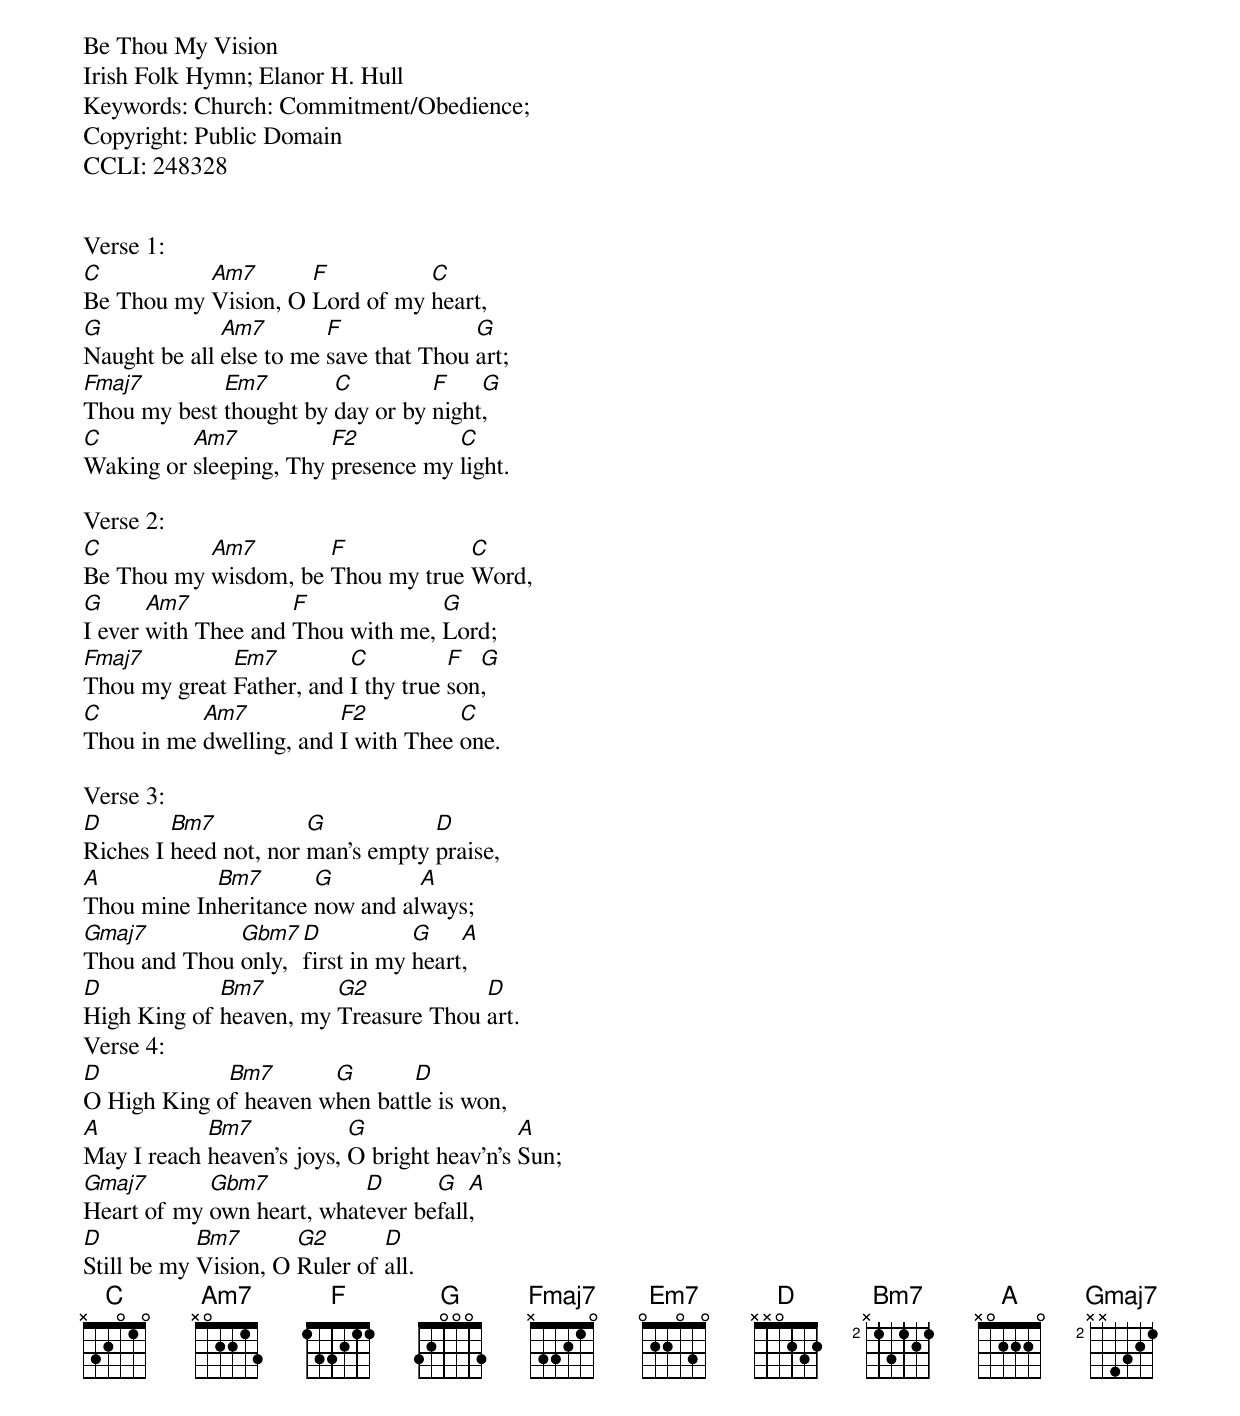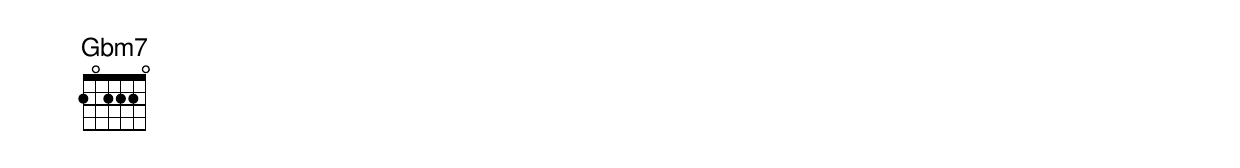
Be Thou My Vision
Irish Folk Hymn; Elanor H. Hull
Keywords: Church: Commitment/Obedience;
Copyright: Public Domain
CCLI: 248328


Verse 1:
[C]Be Thou my [Am7]Vision, O [F]Lord of my [C]heart,
[G]Naught be all [Am7]else to me [F]save that Thou [G]art;
[Fmaj7]Thou my best [Em7]thought by [C]day or by [F]night[G],
[C]Waking or [Am7]sleeping, Thy [F2]presence my [C]light.

Verse 2:
[C]Be Thou my [Am7]wisdom, be [F]Thou my true [C]Word,
[G]I ever [Am7]with Thee and [F]Thou with me, [G]Lord;
[Fmaj7]Thou my great [Em7]Father, and [C]I thy true [F]son[G],
[C]Thou in me [Am7]dwelling, and [F2]I with Thee [C]one.

Verse 3:
[D]Riches I [Bm7]heed not, nor [G]man's empty [D]praise,
[A]Thou mine In[Bm7]heritance [G]now and al[A]ways;
[Gmaj7]Thou and Thou [Gbm7]only, [D]first in my [G]heart[A],
[D]High King of [Bm7]heaven, my [G2]Treasure Thou [D]art.
Verse 4:
[D]O High King o[Bm7]f heaven w[G]hen batt[D]le is won,
[A]May I reach [Bm7]heaven's joys, [G]O bright heav'n's [A]Sun;
[Gmaj7]Heart of my [Gbm7]own heart, what[D]ever be[G]fall[A],
[D]Still be my [Bm7]Vision, O [G2]Ruler of [D]all.
